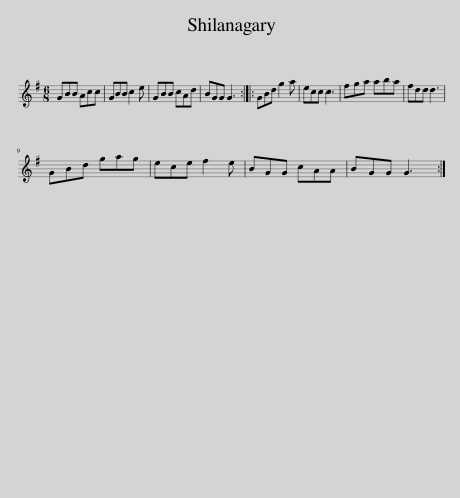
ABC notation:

X:1
L:1/8
M:6/8
I:linebreak $
K:G
V:1 treble
V:1
 GBB Acc | GBB c2 e | GBB cAd | BGG G3 :: GBd g2 a | %5
 ecc c3 | fga aba | fdd d3 |$ GBd gag | ece f2 e | %10
 BGG cAA | BGG G3 :| %12
